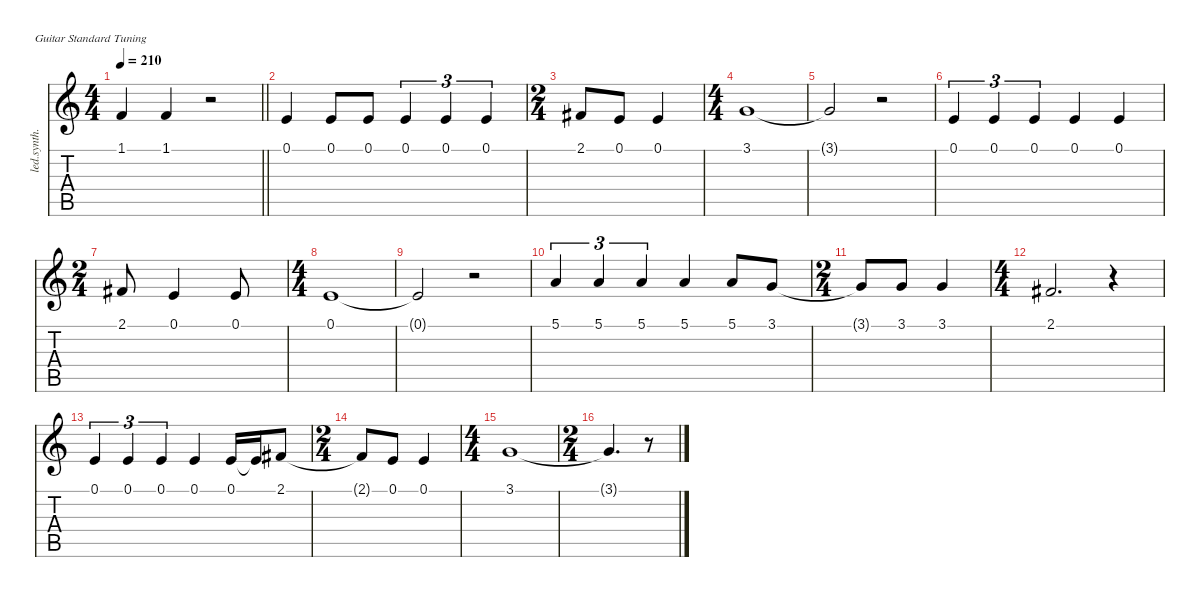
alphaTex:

\defaultSystemsLayout 4
\hideDynamics
\bracketExtendMode nobrackets
\otherSystemsTrackNameOrientation horizontal
\track ("James Hetfield Voice" "led.synth.") {instrument lead6voice}
\staff {score tabs}
\tuning (E4 B3 G3 D3 A2 E2)
\ts (4 4)
\tempo 210
\clef g2
\barLineRight lightlight
\ks c
1.1.4{dy fff} 1.1.4 r.2 |
0.1.4 0.1.8 0.1.8 0.1.4{tu (3 2)} 0.1.4{tu (3 2)} 0.1.4{tu (3 2)} |
\ts (2 4)
\beaming (8 2 2 2 2)
2.1{acc #}.8 0.1.8 0.1.4 |
\ts (4 4)
\beaming (8 2 2 2 2)
3.1.1 |
3.1{t}.2{dy f} r.2 |
0.1.4{tu (3 2) dy fff} 0.1.4{tu (3 2)} 0.1.4{tu (3 2)} 0.1.4 0.1.4 |
\ts (2 4)
\beaming (8 2 2 2 2)
2.1{acc #}.8 0.1.4 0.1.8 |
\ts (4 4)
\beaming (8 2 2 2 2)
0.1.1 |
0.1{t}.2{dy f} r.2 |
5.1.4{tu (3 2) dy fff} 5.1.4{tu (3 2)} 5.1.4{tu (3 2)} 5.1.4 5.1.8 3.1.8 |
\ts (2 4)
\beaming (8 2 2 2 2)
3.1{t}.8{dy f} 3.1.8{dy fff} 3.1.4 |
\ts (4 4)
\beaming (8 2 2 2 2)
2.1{acc #}.2{d} r.4 |
0.1.4{tu (3 2)} 0.1.4{tu (3 2)} 0.1.4{tu (3 2)} 0.1.4 0.1.16 0.1{t}.16{dy f} 2.1{acc #}.8{dy fff} |
\ts (2 4)
\beaming (8 2 2 2 2)
2.1{t acc #}.8{dy f} 0.1.8{dy fff} 0.1.4 |
\ts (4 4)
\beaming (8 2 2 2 2)
3.1.1 |
\ts (2 4)
\beaming (8 2 2 2 2)
3.1{t}.4{d dy f} r.8
